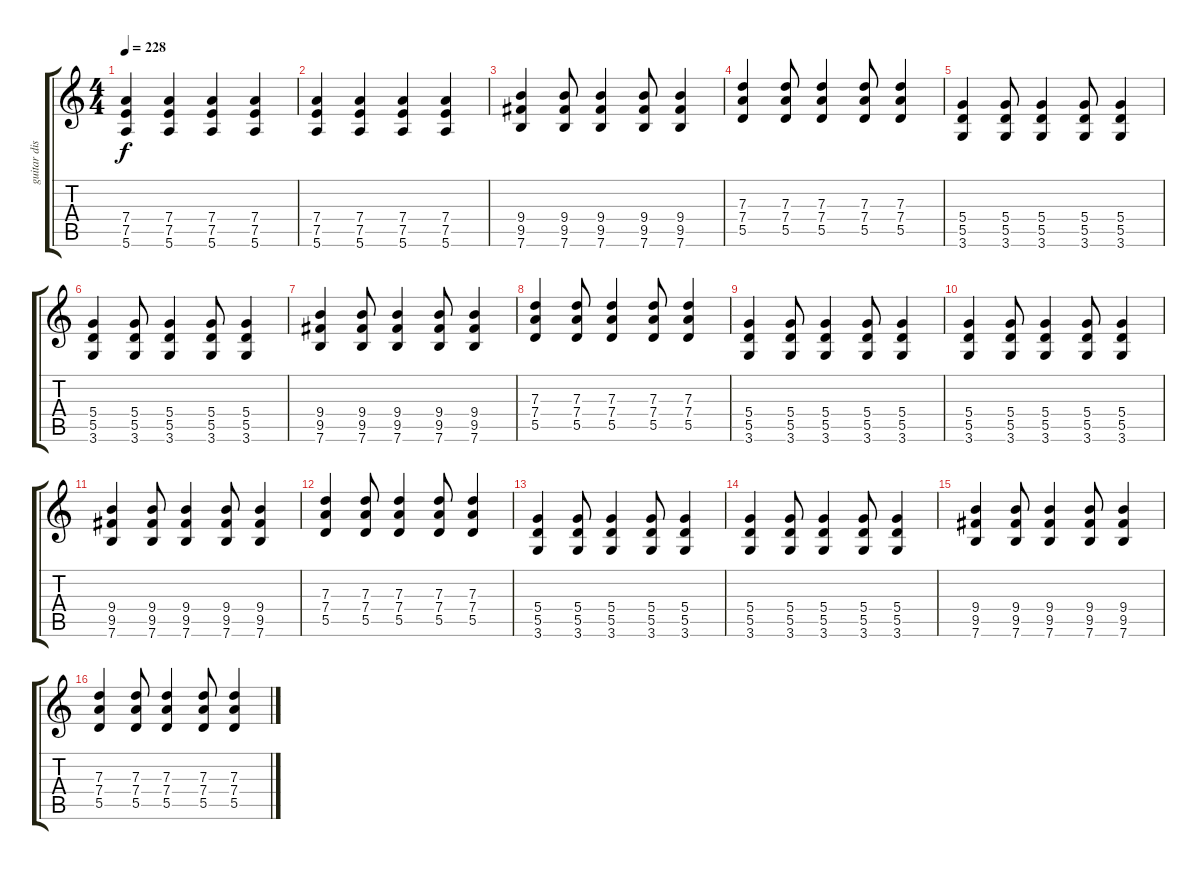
\track ("guitar distortion/clean" "guitar dis") {instrument distortionguitar}
\staff {score tabs}
\tuning (E4 B3 G3 D3 A2 E2) {hide}
\ts (4 4)
\tempo 228
\clef g2
\ks c
(7.4 7.5 5.6).4{dy f} (7.4 7.5 5.6).4 (7.4 7.5 5.6).4 (7.4 7.5 5.6).4 |
(7.4 7.5 5.6).4 (7.4 7.5 5.6).4 (7.4 7.5 5.6).4 (7.4 7.5 5.6).4 |
(9.4 9.5 7.6).4 (9.4 9.5 7.6).8 (9.4 9.5 7.6).4 (9.4 9.5 7.6).8 (9.4 9.5 7.6).4 |
(7.3 7.4 5.5).4 (7.3 7.4 5.5).8 (7.3 7.4 5.5).4 (7.3 7.4 5.5).8 (7.3 7.4 5.5).4 |
(5.4 5.5 3.6).4 (5.4 5.5 3.6).8 (5.4 5.5 3.6).4 (5.4 5.5 3.6).8 (5.4 5.5 3.6).4 |
(5.4 5.5 3.6).4 (5.4 5.5 3.6).8 (5.4 5.5 3.6).4 (5.4 5.5 3.6).8 (5.4 5.5 3.6).4 |
(9.4 9.5 7.6).4 (9.4 9.5 7.6).8 (9.4 9.5 7.6).4 (9.4 9.5 7.6).8 (9.4 9.5 7.6).4 |
(7.3 7.4 5.5).4 (7.3 7.4 5.5).8 (7.3 7.4 5.5).4 (7.3 7.4 5.5).8 (7.3 7.4 5.5).4 |
(5.4 5.5 3.6).4 (5.4 5.5 3.6).8 (5.4 5.5 3.6).4 (5.4 5.5 3.6).8 (5.4 5.5 3.6).4 |
(5.4 5.5 3.6).4 (5.4 5.5 3.6).8 (5.4 5.5 3.6).4 (5.4 5.5 3.6).8 (5.4 5.5 3.6).4 |
(9.4 9.5 7.6).4 (9.4 9.5 7.6).8 (9.4 9.5 7.6).4 (9.4 9.5 7.6).8 (9.4 9.5 7.6).4 |
(7.3 7.4 5.5).4 (7.3 7.4 5.5).8 (7.3 7.4 5.5).4 (7.3 7.4 5.5).8 (7.3 7.4 5.5).4 |
(5.4 5.5 3.6).4 (5.4 5.5 3.6).8 (5.4 5.5 3.6).4 (5.4 5.5 3.6).8 (5.4 5.5 3.6).4 |
(5.4 5.5 3.6).4 (5.4 5.5 3.6).8 (5.4 5.5 3.6).4 (5.4 5.5 3.6).8 (5.4 5.5 3.6).4 |
(9.4 9.5 7.6).4 (9.4 9.5 7.6).8 (9.4 9.5 7.6).4 (9.4 9.5 7.6).8 (9.4 9.5 7.6).4 |
(7.3 7.4 5.5).4 (7.3 7.4 5.5).8 (7.3 7.4 5.5).4 (7.3 7.4 5.5).8 (7.3 7.4 5.5).4
